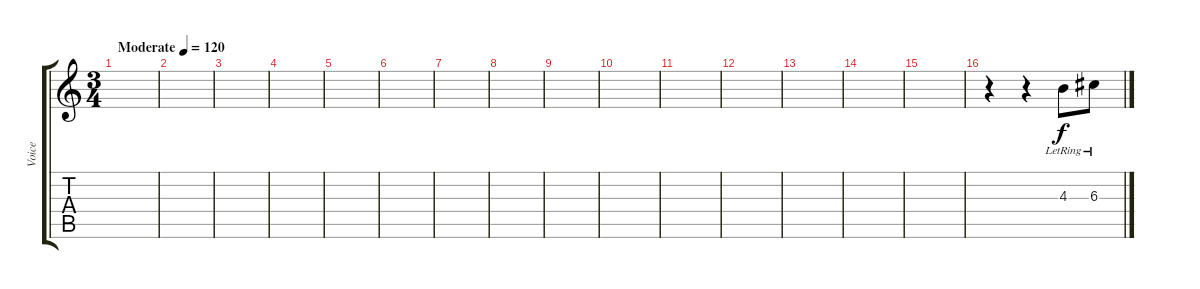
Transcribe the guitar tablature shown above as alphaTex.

\track ("Voice" "Voice") {instrument electricbassfinger}
\staff {score tabs}
\tuning (E4 B3 G3 D3 A2 E2) {hide}
\ts (3 4)
\tempo (120 "Moderate")
\clef g2
\ks c
|
|
|
|
|
|
|
|
|
|
|
|
|
|
|
r.4 r.4 4.3{lr}.8 6.3{lr}.8
